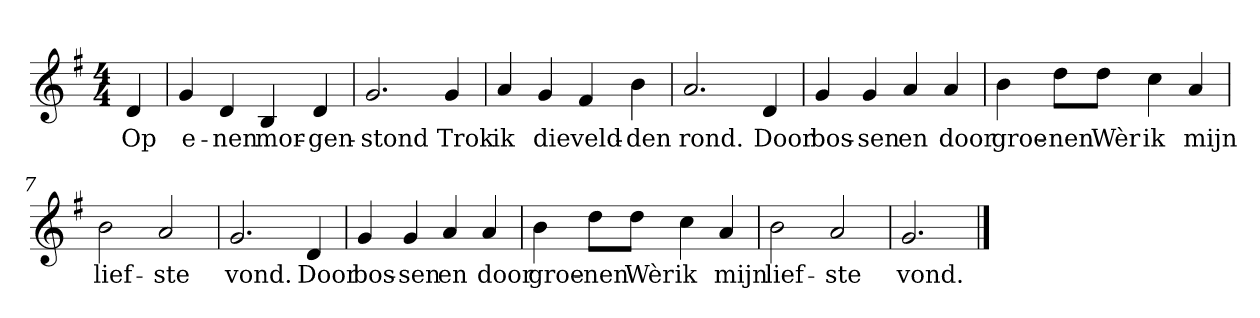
**kern	**text
*part1	*part1
*staff1	*staff1
*clefG2	*
*k[f#]	*
*G:	*
*M4/4	*
*MM120	*
=	=
4d	Op
=1	=1
4g	e-
4d	-nen
4B	mor-
4d	-gen-
=2	=2
2.g	-stond
4g	Trok
=3	=3
4a	ik
4g	die
4f#	veld-
4b	-den
=4	=4
2.a	rond.
4d	Door
=5	=5
4g	bos-
4g	-sen
4a	en
4a	door
=6	=6
4b	groe-
8dd\L	-nen
8dd\J	Wèr
4cc	ik
4a	mijn
=7	=7
2b	lief-
2a	-ste
=8	=8
2.g	vond.
4d	Door
=9	=9
4g	bos-
4g	-sen
4a	en
4a	door
=10	=10
4b	groe-
8dd\L	-nen
8dd\J	Wèr
4cc	ik
4a	mijn
=11	=11
2b	lief-
2a	-ste
=12	=12
2.g	vond.
==	==
*-	*-
